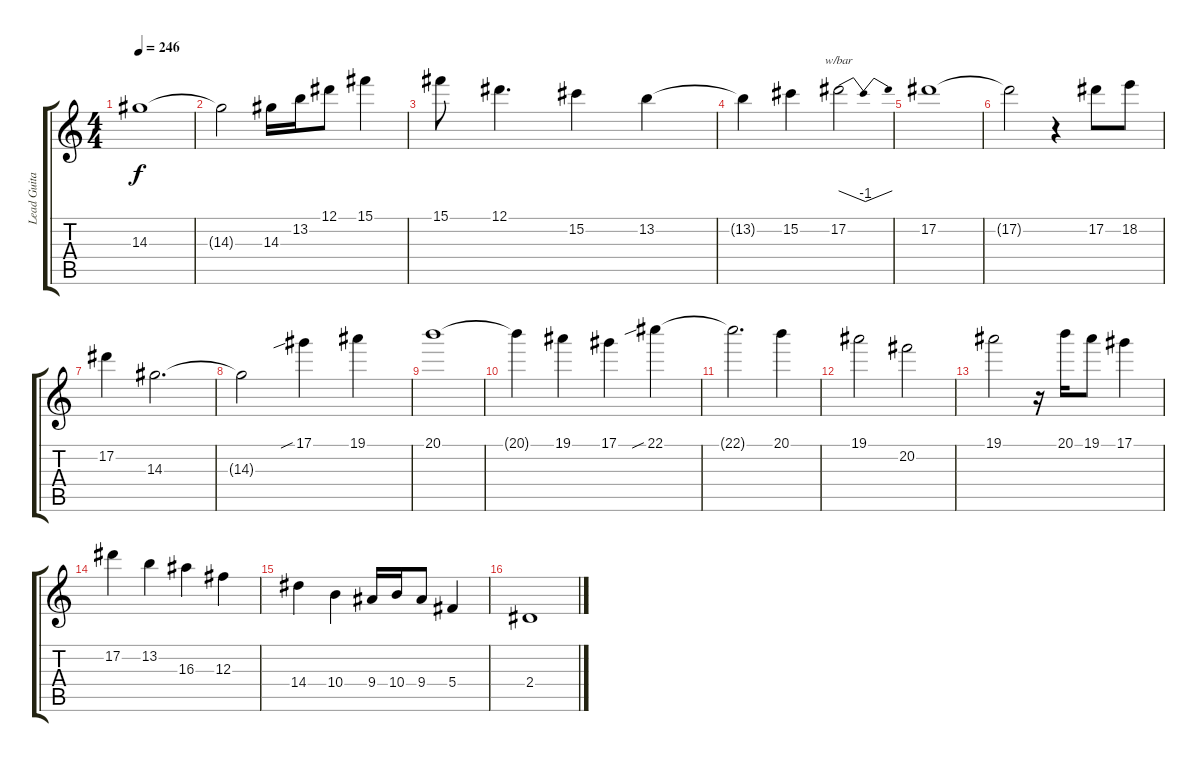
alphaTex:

\track ("Lead Guitar (doubling)" "Lead Guita") {instrument distortionguitar}
\staff {score tabs}
\tuning (Eb4 Bb3 Gb3 Db3 Ab2 Eb2) {hide}
\ts (4 4)
\tempo 246
\clef g2
\ks c
14.3.1{dy f} |
14.3{t}.2 14.3.16 13.2.16 12.1.8 15.1.4 |
15.1.8 12.1.4{d} 15.2.4 13.2.4 |
13.2{t}.4 15.2.4 17.2.2{tbe (dip default 0 0 30 -4 60 0)} |
17.2.1 |
17.2{t}.2 r.4 17.2.8 18.2.8 |
17.2.4 14.3.2{d} |
14.3{t}.2 17.1{sib}.4 19.1.4 |
20.1.1 |
20.1{t}.4 19.1.4 17.1.4 22.1{sib}.4 |
22.1{t}.2{d} 20.1.4 |
19.1.2 20.2.2 |
19.1.2 r.16 20.1.16 19.1.8 17.1.4 |
17.2.4 13.2.4 16.3.4 12.3.4 |
14.4.4 10.4.4 9.4.16 10.4.16 9.4.8 5.4.4 |
2.4.1
